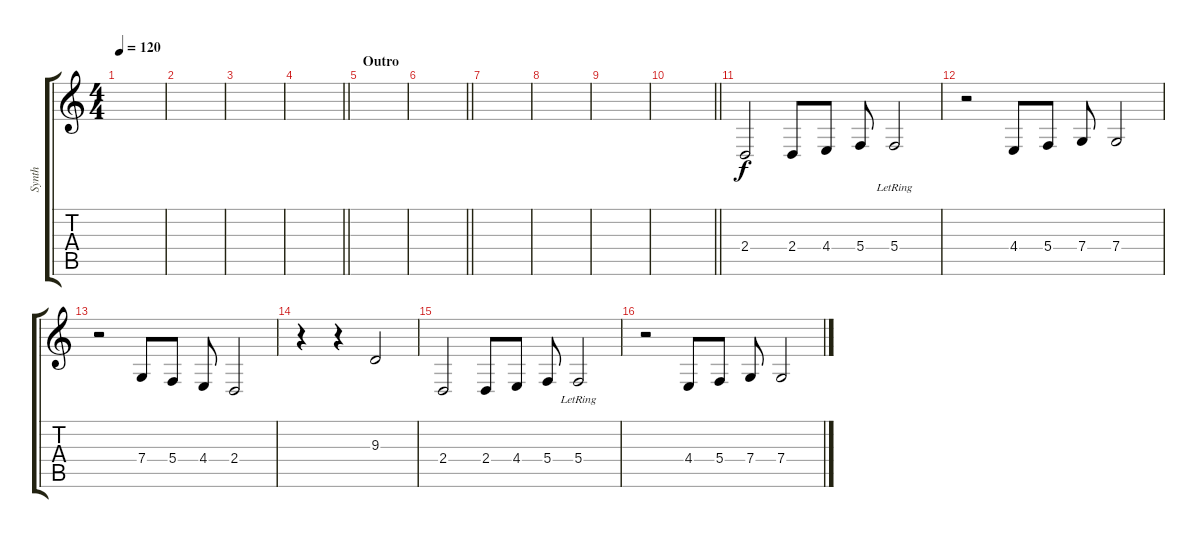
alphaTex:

\track ("Synth" "Synth") {instrument lead2sawtooth}
\staff {score tabs}
\tuning (D4 A3 F3 C3 G2 C2) {hide}
\ts (4 4)
\tempo 120
\clef g2
\ks c
|
|
|
\barLineRight lightlight
|
\section ("" "Outro")
|
\barLineRight lightlight
|
|
|
|
\barLineRight lightlight
|
2.4.2 2.4.8 4.4.8 5.4.8 5.4{lr}.2 |
r.2 4.4.8 5.4.8 7.4.8 7.4.2 |
r.2 7.4.8 5.4.8 4.4.8 2.4.2 |
r.4 r.4 9.3.2 |
2.4.2 2.4.8 4.4.8 5.4.8 5.4{lr}.2 |
r.2 4.4.8 5.4.8 7.4.8 7.4.2
